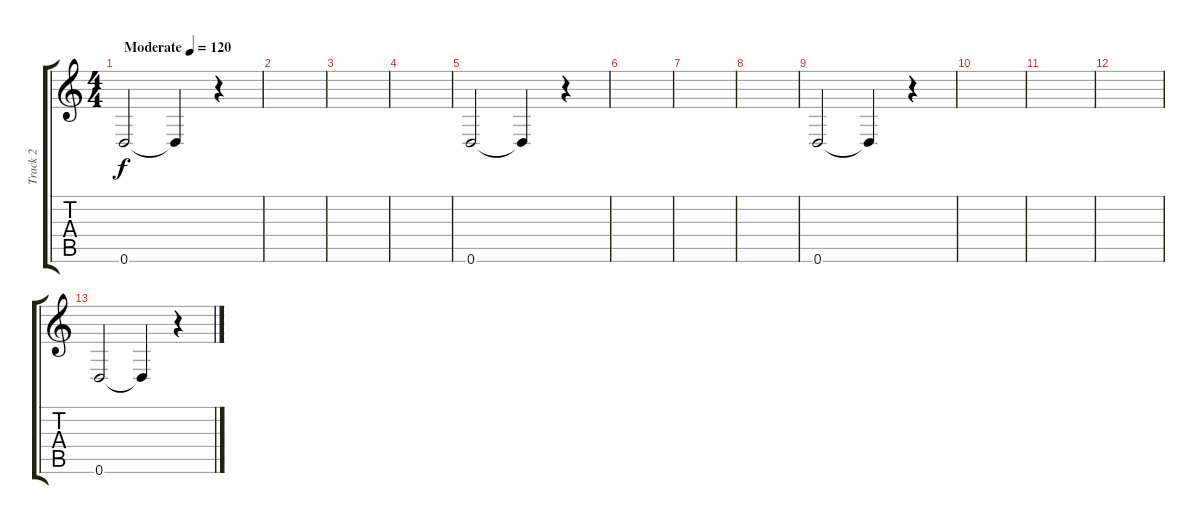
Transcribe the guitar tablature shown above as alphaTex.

\track ("Track 2" "Track 2") {instrument electricbasspick}
\staff {score tabs}
\tuning (E4 B3 G3 D3 A2 D2) {hide}
\ts (4 4)
\tempo (120 "Moderate")
\clef g2
\ks c
0.6.2{dy f instrument electricbasspick} 0.6{t}.4 r.4 |
|
|
|
0.6.2 0.6{t}.4 r.4 |
|
|
|
0.6.2 0.6{t}.4 r.4 |
|
|
|
0.6.2 0.6{t}.4 r.4
